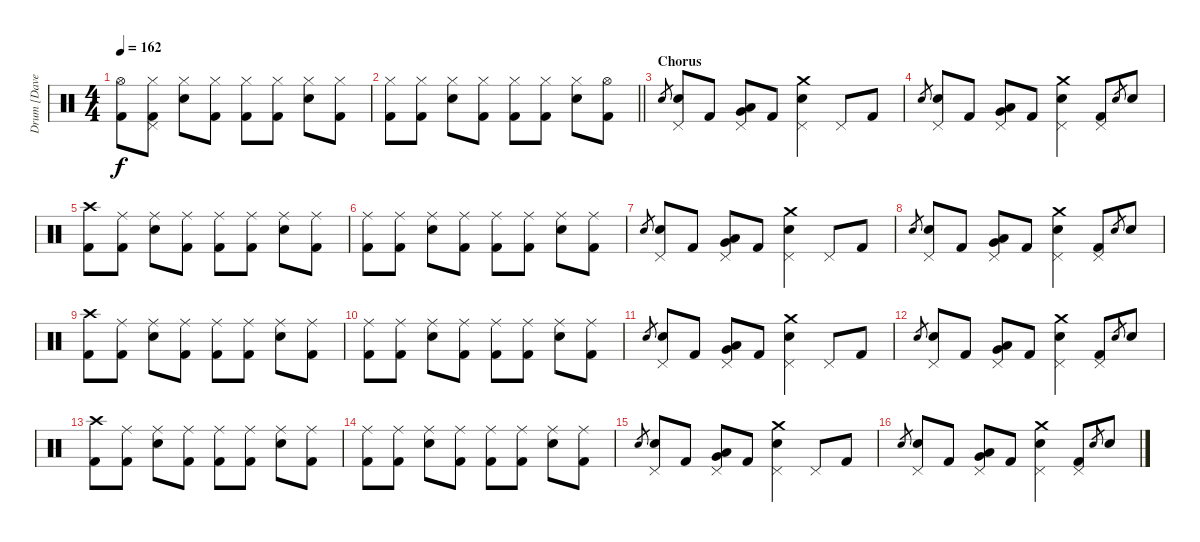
\track ("Drum [Dave Grohl]" "Drum [Dave") {instrument percussion}
\staff {score}
\articulation defaults
\ts (4 4)
\tempo 162
\clef neutral
\ks c
("Hi-Hat (open)" "Kick (hit) 2").8{dy f} ("Pedal Hi-Hat (hit)" "Hi-Hat (closed)" "Kick (hit) 2").8 ("Hi-Hat (closed)" "Electric Snare (hit)").8 ("Hi-Hat (closed)" "Kick (hit) 2").8 ("Hi-Hat (closed)" "Kick (hit) 2").8 ("Hi-Hat (closed)" "Kick (hit) 2").8 ("Hi-Hat (closed)" "Electric Snare (hit)").8 ("Hi-Hat (closed)" "Kick (hit) 2").8 |
\barLineRight lightlight
("Hi-Hat (closed)" "Kick (hit) 2").8 ("Hi-Hat (closed)" "Kick (hit) 2").8 ("Hi-Hat (closed)" "Electric Snare (hit)").8 ("Hi-Hat (closed)" "Kick (hit) 2").8 ("Hi-Hat (closed)" "Kick (hit) 2").8 ("Hi-Hat (closed)" "Kick (hit) 2").8 ("Hi-Hat (closed)" "Electric Snare (hit)").8 ("Hi-Hat (open)" "Kick (hit) 2").8 |
\section ("" "Chorus")
"Electric Snare (hit)".8{gr} ("Pedal Hi-Hat (hit)" "Electric Snare (hit)").8 "Kick (hit) 2".8 ("Pedal Hi-Hat (hit)" "Low Tom (hit)" "Very Low Tom (hit)").8 "Kick (hit) 2".8 ("Pedal Hi-Hat (hit)" "Crash medium (hit)" "Electric Snare (hit)").4 "Pedal Hi-Hat (hit)".8 "Kick (hit) 2".8 |
"Electric Snare (hit)".8{gr} ("Pedal Hi-Hat (hit)" "Electric Snare (hit)").8 "Kick (hit) 2".8 ("Pedal Hi-Hat (hit)" "Low Tom (hit)" "Very Low Tom (hit)").8 "Kick (hit) 2".8 ("Pedal Hi-Hat (hit)" "Crash medium (hit)" "Electric Snare (hit)").4 ("Pedal Hi-Hat (hit)" "Kick (hit) 2").8 "Electric Snare (hit)".8{gr} "Electric Snare (hit)".8 |
("Crash high (hit)" "Kick (hit) 2").8 ("Ride (middle)" "Kick (hit) 2").8 ("Ride (middle)" "Electric Snare (hit)").8 ("Ride (middle)" "Kick (hit) 2").8 ("Ride (middle)" "Kick (hit) 2").8 ("Ride (middle)" "Kick (hit) 2").8 ("Ride (middle)" "Electric Snare (hit)").8 ("Ride (middle)" "Kick (hit) 2").8 |
("Ride (middle)" "Kick (hit) 2").8 ("Ride (middle)" "Kick (hit) 2").8 ("Ride (middle)" "Electric Snare (hit)").8 ("Ride (middle)" "Kick (hit) 2").8 ("Ride (middle)" "Kick (hit) 2").8 ("Ride (middle)" "Kick (hit) 2").8 ("Ride (middle)" "Electric Snare (hit)").8 ("Ride (middle)" "Kick (hit) 2").8 |
"Electric Snare (hit)".8{gr} ("Pedal Hi-Hat (hit)" "Electric Snare (hit)").8 "Kick (hit) 2".8 ("Pedal Hi-Hat (hit)" "Low Tom (hit)" "Very Low Tom (hit)").8 "Kick (hit) 2".8 ("Pedal Hi-Hat (hit)" "Crash medium (hit)" "Electric Snare (hit)").4 "Pedal Hi-Hat (hit)".8 "Kick (hit) 2".8 |
"Electric Snare (hit)".8{gr} ("Pedal Hi-Hat (hit)" "Electric Snare (hit)").8 "Kick (hit) 2".8 ("Pedal Hi-Hat (hit)" "Low Tom (hit)" "Very Low Tom (hit)").8 "Kick (hit) 2".8 ("Pedal Hi-Hat (hit)" "Crash medium (hit)" "Electric Snare (hit)").4 ("Pedal Hi-Hat (hit)" "Kick (hit) 2").8 "Electric Snare (hit)".8{gr} "Electric Snare (hit)".8 |
("Crash high (hit)" "Kick (hit) 2").8 ("Ride (middle)" "Kick (hit) 2").8 ("Ride (middle)" "Electric Snare (hit)").8 ("Ride (middle)" "Kick (hit) 2").8 ("Ride (middle)" "Kick (hit) 2").8 ("Ride (middle)" "Kick (hit) 2").8 ("Ride (middle)" "Electric Snare (hit)").8 ("Ride (middle)" "Kick (hit) 2").8 |
("Ride (middle)" "Kick (hit) 2").8 ("Ride (middle)" "Kick (hit) 2").8 ("Ride (middle)" "Electric Snare (hit)").8 ("Ride (middle)" "Kick (hit) 2").8 ("Ride (middle)" "Kick (hit) 2").8 ("Ride (middle)" "Kick (hit) 2").8 ("Ride (middle)" "Electric Snare (hit)").8 ("Ride (middle)" "Kick (hit) 2").8 |
"Electric Snare (hit)".8{gr} ("Pedal Hi-Hat (hit)" "Electric Snare (hit)").8 "Kick (hit) 2".8 ("Pedal Hi-Hat (hit)" "Low Tom (hit)" "Very Low Tom (hit)").8 "Kick (hit) 2".8 ("Pedal Hi-Hat (hit)" "Crash medium (hit)" "Electric Snare (hit)").4 "Pedal Hi-Hat (hit)".8 "Kick (hit) 2".8 |
"Electric Snare (hit)".8{gr} ("Pedal Hi-Hat (hit)" "Electric Snare (hit)").8 "Kick (hit) 2".8 ("Pedal Hi-Hat (hit)" "Low Tom (hit)" "Very Low Tom (hit)").8 "Kick (hit) 2".8 ("Pedal Hi-Hat (hit)" "Crash medium (hit)" "Electric Snare (hit)").4 ("Pedal Hi-Hat (hit)" "Kick (hit) 2").8 "Electric Snare (hit)".8{gr} "Electric Snare (hit)".8 |
("Crash high (hit)" "Kick (hit) 2").8 ("Ride (middle)" "Kick (hit) 2").8 ("Ride (middle)" "Electric Snare (hit)").8 ("Ride (middle)" "Kick (hit) 2").8 ("Ride (middle)" "Kick (hit) 2").8 ("Ride (middle)" "Kick (hit) 2").8 ("Ride (middle)" "Electric Snare (hit)").8 ("Ride (middle)" "Kick (hit) 2").8 |
("Ride (middle)" "Kick (hit) 2").8 ("Ride (middle)" "Kick (hit) 2").8 ("Ride (middle)" "Electric Snare (hit)").8 ("Ride (middle)" "Kick (hit) 2").8 ("Ride (middle)" "Kick (hit) 2").8 ("Ride (middle)" "Kick (hit) 2").8 ("Ride (middle)" "Electric Snare (hit)").8 ("Ride (middle)" "Kick (hit) 2").8 |
"Electric Snare (hit)".8{gr} ("Pedal Hi-Hat (hit)" "Electric Snare (hit)").8 "Kick (hit) 2".8 ("Pedal Hi-Hat (hit)" "Low Tom (hit)" "Very Low Tom (hit)").8 "Kick (hit) 2".8 ("Pedal Hi-Hat (hit)" "Crash medium (hit)" "Electric Snare (hit)").4 "Pedal Hi-Hat (hit)".8 "Kick (hit) 2".8 |
"Electric Snare (hit)".8{gr} ("Pedal Hi-Hat (hit)" "Electric Snare (hit)").8 "Kick (hit) 2".8 ("Pedal Hi-Hat (hit)" "Low Tom (hit)" "Very Low Tom (hit)").8 "Kick (hit) 2".8 ("Pedal Hi-Hat (hit)" "Crash medium (hit)" "Electric Snare (hit)").4 ("Pedal Hi-Hat (hit)" "Kick (hit) 2").8 "Electric Snare (hit)".8{gr} "Electric Snare (hit)".8
